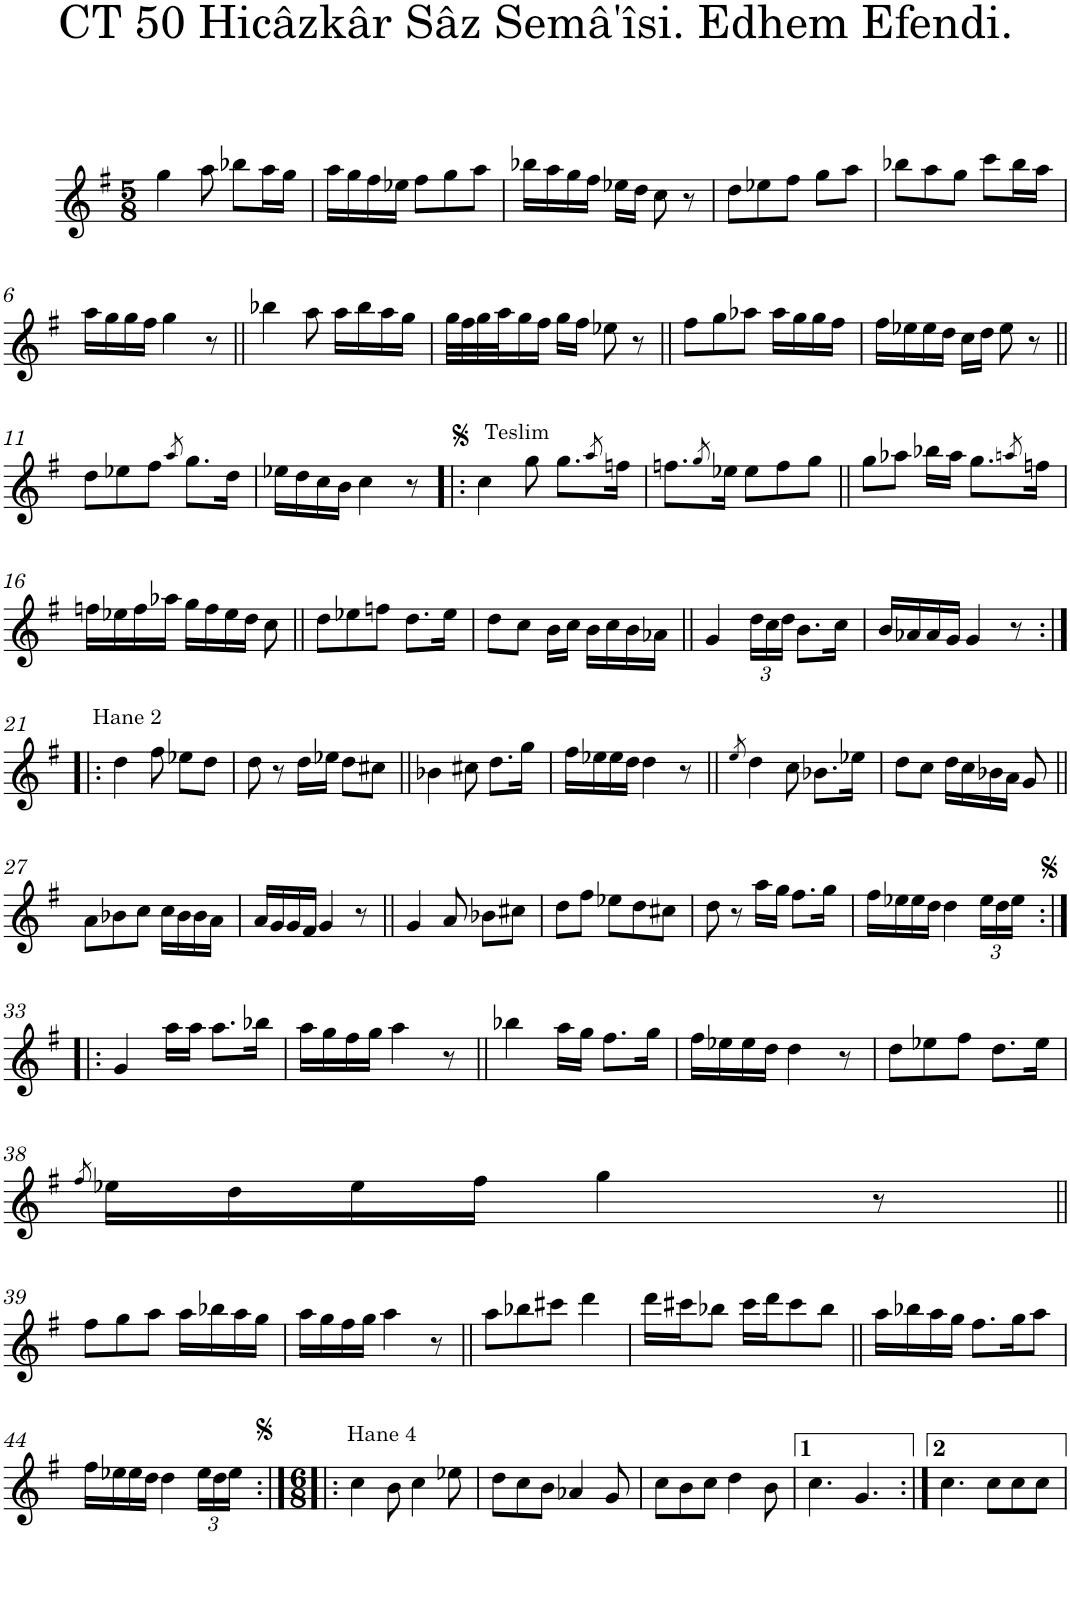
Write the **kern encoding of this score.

**kern
*part1
*staff1
*I"Piano
*I'Pno.
*clefG2
*k[f#]
*M5/8
=1
4gg\
8aa\
8bb-X\L
16aa\L
16gg\JJ
=2
16aa\LL
16gg\
16ff#\
16ee-X\JJ
8ff#\L
8gg\
8aa\J
=3
16bb-X\LL
16aa\
16gg\
16ff#\JJ
16ee-X\LL
16dd\JJ
8cc\
8r
=4
8dd\L
8ee-X\
8ff#\J
8gg\L
8aa\J
=5
8bb-X\L
8aa\
8gg\J
8ccc\L
16bb-\L
16aa\JJ
!!LO:LB:g=z
=6
16aa\LL
16gg\
16gg\
16ff#\JJ
4gg\
8r
=7||
4bb-X\
8aa\
16aa\LL
16bb-\
16aa\
16gg\JJ
=8
32gg\LLL
32ff#\
32gg\
32aa\J
16gg\
16ff#\JJ
16gg\LL
16ff#\JJ
8ee-X\
8r
=9||
8ff#\L
8gg\
8aa-X\J
16aa-\LL
16gg\
16gg\
16ff#\JJ
=10
16ff#\LL
16ee-X\
16ee-\
16dd\JJ
16cc\LL
16dd\JJ
8ee-\
8r
!!LO:LB:g=z
=11||
8dd\L
8ee-X\
8ff#\J
8qaa/
8.gg\L
16dd\Jk
=12
16ee-X\LL
16dd\
16cc\
16b\JJ
4cc\
8r
=13!|:
!LO:TX:a:t=Teslim
4cc\
8gg\
8.gg\L
8qaa/
16ffn\Jk
=14
8.ffn\L
8qgg/
16ee-X\Jk
8ee-\L
8ff\
8gg\J
=15||
8gg\L
8aa-X\J
16bb-X\LL
16aa-\JJ
8.gg\L
8qaan/
16ffn\Jk
!!LO:LB:g=z
=16
16ffn\LL
16ee-X\
16ff\
16aa-X\JJ
16gg\LL
16ff\
16ee-\
16dd\JJ
8cc\
=17||
8dd\L
8ee-X\
8ffn\J
8.dd\L
16ee-\Jk
=18
8dd\L
8cc\J
16b\LL
16cc\JJ
16b\LL
16cc\
16b\
16a-X\JJ
=19||
4g/
*Xbrackettup
24dd\LL
24cc\
24dd\JJ
8.b\L
16cc\Jk
=20
16b/LL
16a-X/
16a-/
16g/JJ
4g/
8r
!!LO:LB:g=z
=21:|!|:
!LO:TX:a:t=Hane 2
4dd\
8ff#\
8ee-X\L
8dd\J
=22
8dd\
8r
16dd\LL
16ee-X\JJ
8dd\L
8cc#X\J
=23||
4b-X\
8cc#X\
8.dd\L
16gg\Jk
=24
16ff#\LL
16ee-X\
16ee-\
16dd\JJ
4dd\
8r
=25||
8qee/
4dd\
8cc\
8.b-X\L
16ee-X\Jk
=26
8dd\L
8cc\J
16dd\LL
16cc\
16b-X\
16a\JJ
8g/
!!LO:LB:g=z
=27||
8a\L
8b-X\
8cc\J
16cc\LL
16b-\
16b-\
16a\JJ
=28
16a/LL
16g/
16g/
16f#/JJ
4g/
8r
=29||
4g/
8a/
8b-X\L
8cc#X\J
=30
8dd\L
8ff#\J
8ee-X\L
8dd\
8cc#X\J
=31
8dd\
8r
16aa\LL
16gg\JJ
8.ff#\L
16gg\Jk
=32
16ff#\LL
16ee-X\
16ee-\
16dd\JJ
4dd\
24ee-\LL
24dd\
24ee-\JJ
!!LO:LB:g=z
=33:|!|:
4g/
16aa\LL
16aa\JJ
8.aa\L
16bb-X\Jk
=34
16aa\LL
16gg\
16ff#\
16gg\JJ
4aa\
8r
=35||
4bb-X\
16aa\LL
16gg\JJ
8.ff#\L
16gg\Jk
=36
16ff#\LL
16ee-X\
16ee-\
16dd\JJ
4dd\
8r
=37
8dd\L
8ee-X\
8ff#\J
8.dd\L
16ee-\Jk
!!LO:LB:g=z
=38
8qff#/
16ee-X\LL
16dd\
16ee-\
16ff#\JJ
4gg\
8r
!!LO:LB:g=z
=39||
8ff#\L
8gg\
8aa\J
16aa\LL
16bb-X\
16aa\
16gg\JJ
=40
16aa\LL
16gg\
16ff#\
16gg\JJ
4aa\
8r
=41||
8aa\L
8bb-X\
8ccc#X\J
4ddd\
=42
16ddd\LL
16ccc#X\J
8bb-X\J
16ccc#\LL
16ddd\J
8ccc#\
8bb-\J
=43||
16aa\LL
16bb-X\
16aa\
16gg\JJ
8.ff#\L
16gg\K
8aa\J
!!LO:LB:g=z
=44
16ff#\LL
16ee-X\
16ee-\
16dd\JJ
4dd\
24ee-\LL
24dd\
24ee-\JJ
=45:|!|:
*M6/8
!LO:TX:a:t=Hane 4
4cc\
8b\
4cc\
8ee-X\
=46
8dd\L
8cc\
8b\J
4a-X/
8g/
=47
8cc\L
8b\
8cc\J
4dd\
8b\
=48
4.cc\
4.g/
=49:|!
4.cc\
8cc\L
8cc\
8cc\J
=
*-
